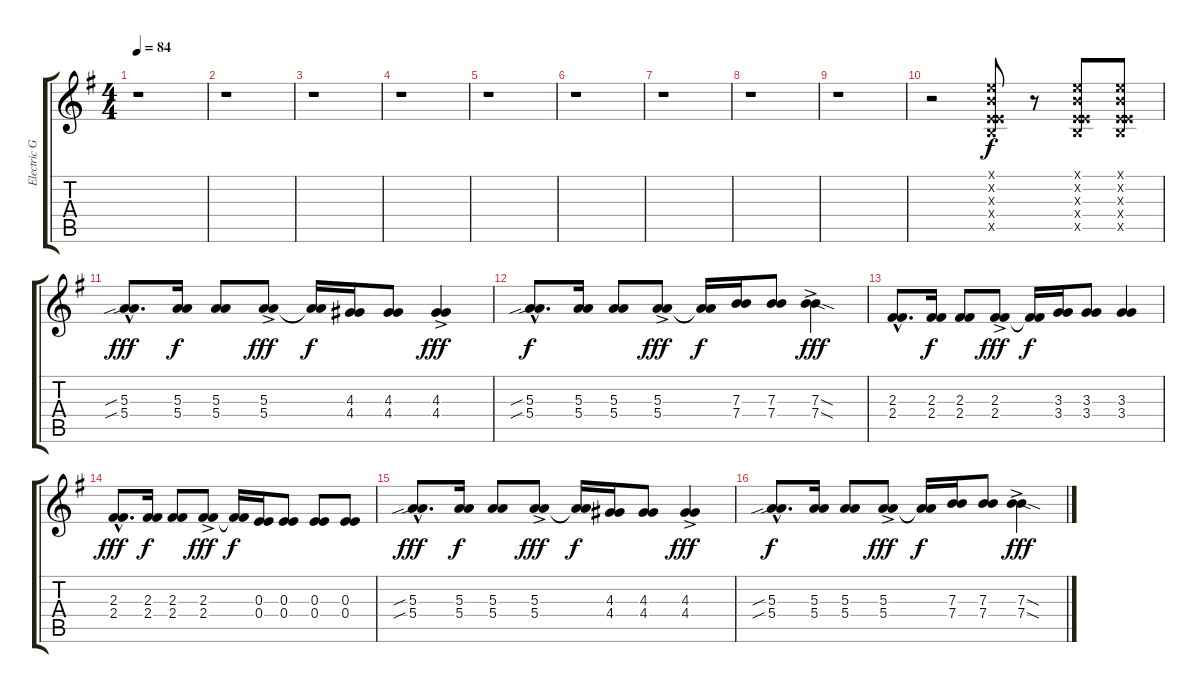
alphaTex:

\track ("Electric Guitar 2" "Electric G") {instrument distortionguitar}
\staff {score tabs}
\tuning (E4 B3 E3 E3 B2 E2) {hide}
\ts (4 4)
\tempo 84
\clef g2
\ks g
r.1{dy f} |
r.1 |
r.1 |
r.1 |
r.1 |
r.1 |
r.1 |
r.1 |
r.1 |
r.2 (0.1{x} 0.2{x} 0.3{x} 0.4{x} 0.5{x}).8 r.8 (0.1{x} 0.2{x} 0.3{x} 0.4{x} 0.5{x}).8 (0.1{x} 0.2{x} 0.3{x} 0.4{x} 0.5{x}).8 |
(5.3{sib hac} 5.4{sib hac}).8{d dy fff} (5.3 5.4).16{dy f} (5.3 5.4).8 (5.3{ac} 5.4{ac}).8{dy fff} (5.3{t} 5.4{t}).16{dy f} (4.3 4.4).16 (4.3 4.4).8 (4.3{ac} 4.4).4{dy fff} |
(5.3{sib hac} 5.4{sib hac}).8{d dy f} (5.3 5.4).16 (5.3 5.4).8 (5.3{ac} 5.4{ac}).8{dy fff} (5.3{t} 5.4{t}).16{dy f} (7.3 7.4).16 (7.3 7.4).8 (7.3{sod ac} 7.4{sod ac}).4{dy fff} |
(2.3{hac} 2.4{hac}).8{d} (2.3 2.4).16{dy f} (2.3 2.4).8 (2.3{ac} 2.4{ac}).8{dy fff} (2.3{t} 2.4{t}).16{dy f} (3.3 3.4).16 (3.3 3.4).8 (3.3 3.4).4 |
(2.3{hac} 2.4{hac}).8{d dy fff} (2.3 2.4).16{dy f} (2.3 2.4).8 (2.3{ac} 2.4{ac}).8{dy fff} (2.3{t} 2.4{t}).16{dy f} (0.3 0.4).16 (0.3 0.4).8 (0.3 0.4).8 (0.3 0.4).8 |
(5.3{sib hac} 5.4{sib hac}).8{d dy fff} (5.3 5.4).16{dy f} (5.3 5.4).8 (5.3{ac} 5.4{ac}).8{dy fff} (5.3{t} 5.4{t}).16{dy f} (4.3 4.4).16 (4.3 4.4).8 (4.3{ac} 4.4).4{dy fff} |
(5.3{sib hac} 5.4{sib hac}).8{d dy f} (5.3 5.4).16 (5.3 5.4).8 (5.3{ac} 5.4{ac}).8{dy fff} (5.3{t} 5.4{t}).16{dy f} (7.3 7.4).16 (7.3 7.4).8 (7.3{sod ac} 7.4{sod ac}).4{dy fff}
